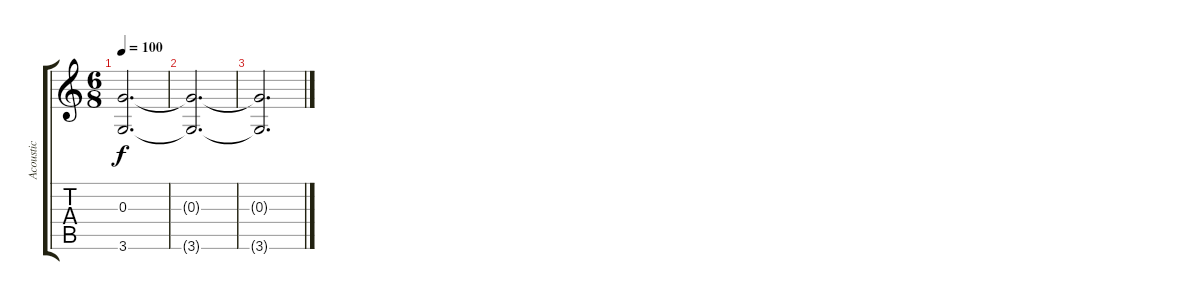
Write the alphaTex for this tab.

\track ("Acoustic" "Acoustic") {instrument acousticguitarsteel}
\staff {score tabs}
\tuning (E4 B3 G3 D3 A2 E2) {hide}
\ts (6 8)
\tempo 100
\clef g2
\ks c
(0.3{t} 3.6{t}).2{d dy f} |
(0.3{t} 3.6{t}).2{d} |
(0.3{t} 3.6{t}).2{d}
